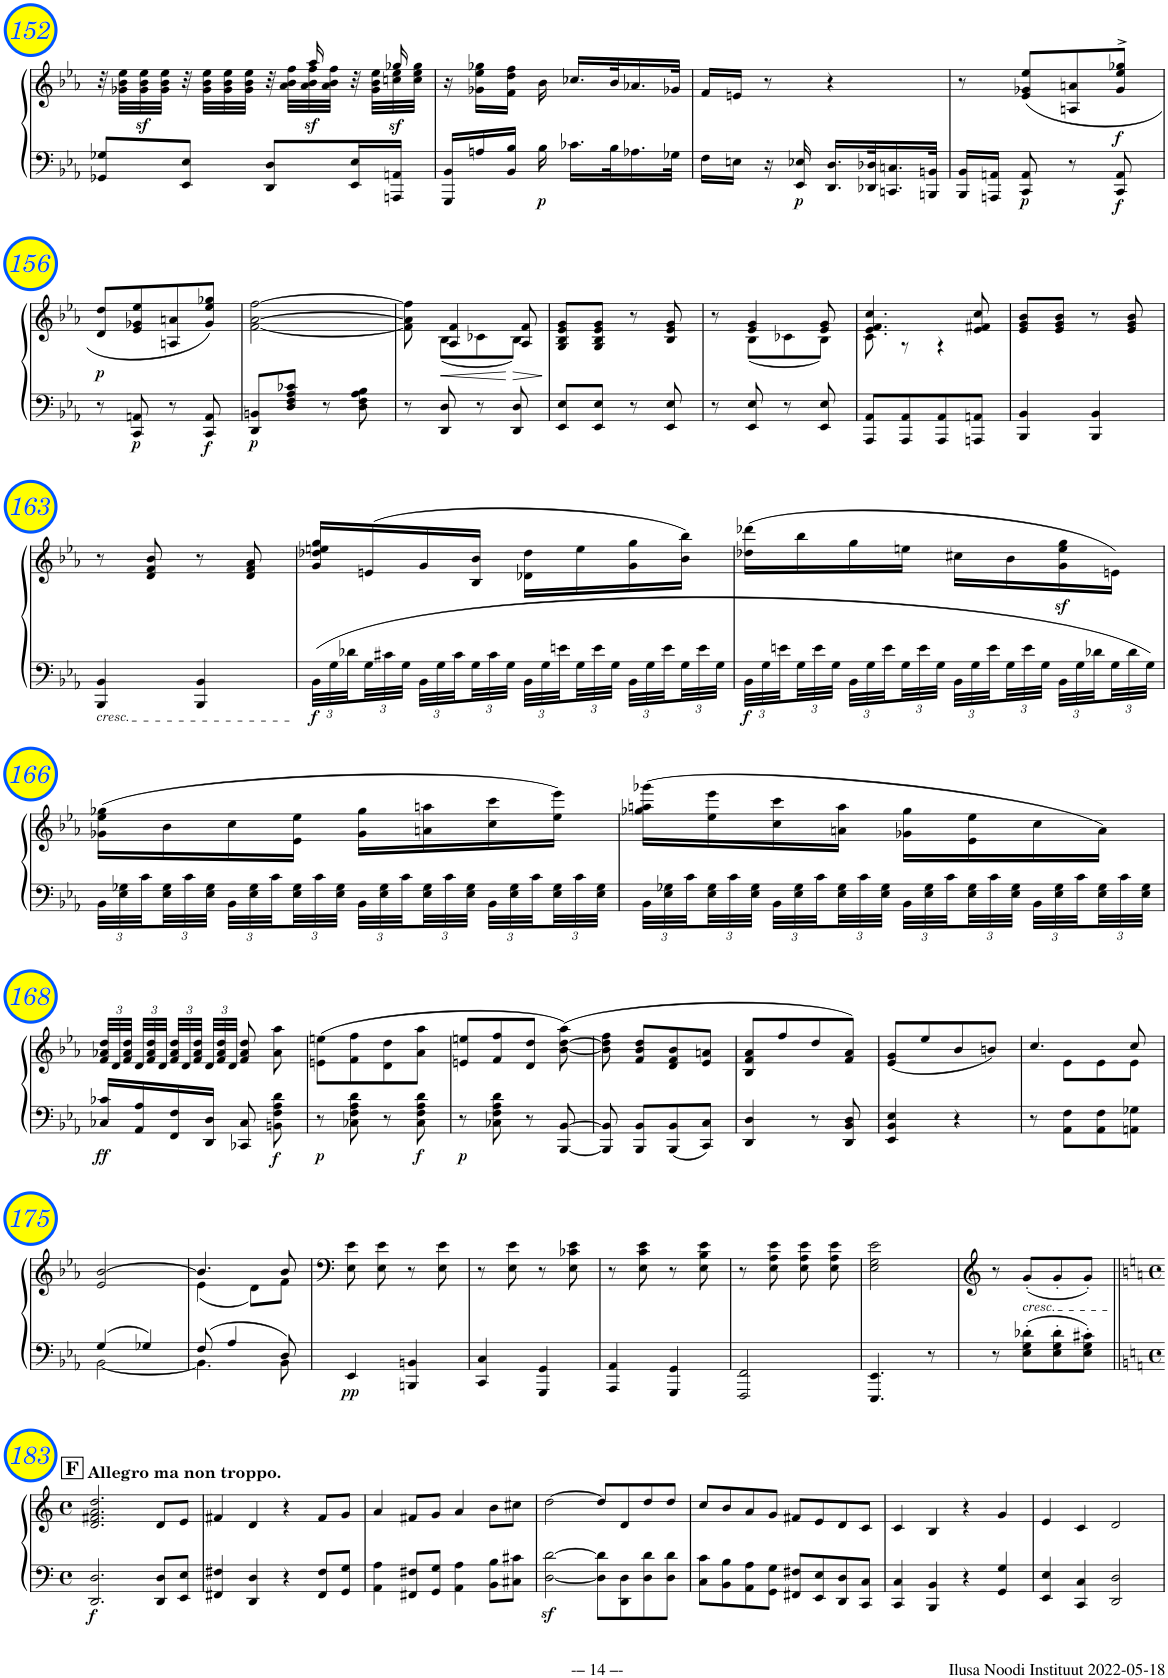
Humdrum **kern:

**kern	**kern	**dynam
*part1	*part1	*part1
*staff2	*staff1	*staff1/2
*I"Piano	*	*
*I'Pno	*	*
!!LO:PB:g=z
*clefF4	*clefF4	*
*k[b-e-a-]	*k[b-e-a-]	*
*M2/4	*M2/4	*
=152	=152	=152
*	*^	*
8GG-X/ 8G-X/L	32r	16ryy	.
.	32g-X\ 32b-\ 32ee-\LLL	.	.
*	*v	*v	*
!	!	!LO:DY:b
.	32g-\ 32b-\ 32ee-\	sf
.	32g-\ 32b-\ 32ee-\JJJ	.
8EE-/ 8E-/J	32r	.
.	32g-\ 32b-\ 32ee-\LLL	.
.	32g-\ 32b-\ 32ee-\	.
.	32g-\ 32b-\ 32ee-\JJJ	.
8DD/ 8D/L	32r	.
.	32a-\ 32b-\ 32ff\LLL	.
*	*^	*
!	!	!	!LO:DY:b
.	32a-\ 32b-\ 32ff\	16aa-/	sf
.	32a-\ 32b-\ 32ff\JJJ	.	.
16EE-/ 16E-/L	32r	16ryy	.
.	32g-\ 32b-\ 32ee-\LLL	.	.
!	!	!	!LO:DY:b
16AAAn/ 16AAn/JJ	32ccn\ 32ee-\	16gg-X/	sf
.	32cc\ 32ee-\ 32gg-\JJJ	.	.
*	*v	*v	*
=153	=153	=153
16GGG/ 16BB-/LL	16r	.
16An/	16g-X\ 16ee-\ 16gg-X\LL	.
16BB-/ 16B-/JJ	16f\ 16dd\ 16ff\JJ	.
!	!	!LO:DY:b=2
16B-\	16b-\	p
16.c-X\LL	16.cc-X/LL	.
32B-\K	32b-/K	.
16.A-X\	16.a-X/	.
32G-X\JJk	32g-X/JJk	.
=154	=154	=154
16F\LL	16f/LL	.
16En\JJ	16en/JJ	.
16r	8r	.
!	!	!LO:DY:b=2
16EE-/ 16E-X/	.	p
16.DD/ 16.D/LL	4r	.
32DD-X/ 32D-X/K	.	.
16.CCn/ 16.Cn/	.	.
32BBBn/ 32BBn/JJk	.	.
=155	=155	=155
16BBB-/ 16BB-/LL	8r	.
16AAAn/ 16AAn/JJ	.	.
!	!	!LO:DY:b=2
8CC/ 8AA/	(8e-/ 8g-X/ 8ee-/L	p
8r	8An/ 8an/	.
!	!	!LO:DY:b=2
!	!	!LO:DY:n=1:b
8CC/ 8AA/	8g-/^> 8ee-/^> 8gg-X/^>J	f f
!!LO:LB:g=z
=156	=156	=156
!	!	!LO:DY:b
8r	8d/ 8dd/L	p
!	!	!LO:DY:b=2
8CC/ 8AAn/	8e-/ 8g-X/ 8ee-/	p
8r	8An/ 8an/	.
!	!	!LO:DY:b=2
8CC/ 8AA/	8g-/ 8ee-/ 8gg-X/J)	f
=157	=157	=157
!	!	!LO:DY:b=2
8DD/ 8BBn/L	[2f\ [2a-\ [2ff\	p
8D/ 8F/ 8A-/ 8c-X/J	.	.
8r	.	.
8D\ 8F\ 8A-\ 8B-\	.	.
=158	=158	=158
*	*^	*
8r	8f\] 8a-\] 8ff\]	8ryy	.
!	!	!	!LO:HP:b
8DD/ 8D/	4A-/ 4f/	(8B-\L	<
8r	.	8c-X\	.
!	!	!	!LO:HP:n=1:b
8DD/ 8D/	8A-/ 8f/	8B-\J)	[ >
*	*v	*v	*
.	.	]
=159	=159	=159
8EE-/ 8E-/L	8G/ 8B-/ 8e-/ 8g/L	.
8EE-/ 8E-/J	8G/ 8B-/ 8e-/ 8g/J	.
8r	8r	.
8EE-/ 8E-/	8B-/ 8e-/ 8g/	.
=160	=160	=160
*	*^	*
8r	8r	8ryy	.
8EE-/ 8E-/	4e-/ 4g/	(8B-\L	.
8r	.	8c-X\	.
8EE-/ 8E-/	8e-/ 8g/	8B-\J)	.
=161	=161	=161	=161
8AAA-/ 8AA-/L	4.e-/ 4.f/ 4.cc/	8c\	.
8AAA-/ 8AA-/	.	8r	.
8AAA-/ 8AA-/	.	4r	.
8AAAn/ 8AAn/J	8e-/ 8f#X/ 8cc/	.	.
*	*v	*v	*
=162	=162	=162
4BBB-/ 4BB-/	8e-/ 8g/ 8b-/L	.
.	8e-/ 8g/ 8b-/J	.
4BBB-/ 4BB-/	8r	.
.	8e-/ 8g/ 8b-/	.
!!LO:LB:g=z
=163	=163	=163
!LO:TX:b:i:t=cresc.	!	!
4BBB-/ 4BB-/	8r	.
.	8d/ 8f/ 8b-/	.
4BBB-/ 4BB-/	8r	.
.	8d/ 8f/ 8a-/	.
=164	=164	=164
*Xbrackettup	*	*
!	!	!LO:DY:b=2
48BB-\LLL	16g/ 16dd-X/ 16een/ 16gg/LL	f
48G\	.	.
48d-X\JJ	.	.
48G\LL	(16en/	.
48c#X\	.	.
48G\JJJ	.	.
48BB-\LLL	16g/	.
48G\	.	.
48c#\JJ	.	.
48G\LL	16B-/ 16b-/JJ	.
48c#\	.	.
48G\JJJ	.	.
48BB-\LLL	16d-X\ 16dd-\LL	.
48G\	.	.
48en\JJ	.	.
48G\LL	16ee\	.
48e\	.	.
48G\JJJ	.	.
48BB-\LLL	16g\ 16gg\	.
48G\	.	.
48e\JJ	.	.
48G\LL	16b-\ 16bb-\JJ)	.
48e\	.	.
48G\JJJ	.	.
=165	=165	=165
!	!	!LO:DY:b=2
48BB-\LLL	(16dd-X\ 16ddd-X\LL	f
48G\	.	.
48en\JJ	.	.
48G\LL	16bb-\	.
48e\	.	.
48G\JJJ	.	.
48BB-\LLL	16gg\	.
48G\	.	.
48e\JJ	.	.
48G\LL	16een\JJ	.
48e\	.	.
48G\JJJ	.	.
48BB-\LLL	16cc#X\LL	.
48G\	.	.
48e\JJ	.	.
48G\LL	16b-\	.
48e\	.	.
48G\JJJ	.	.
48BB-\LLL	16g\z< 16ee\z< 16gg\z<	.
48G\	.	.
48d-X\JJ	.	.
48G\LL	16en\JJ)	.
48d-\	.	.
48G\JJJ	.	.
!!LO:LB:g=z
=166	=166	=166
48BB-\LLL	(16g-X\ 16ee-\ 16gg-X\LL	.
48E-\ 48G-X\	.	.
48c\JJ	.	.
48E-\ 48G-\LL	16b-\	.
48c\	.	.
48E-\ 48G-\JJJ	.	.
48BB-\LLL	16cc\	.
48E-\ 48G-\	.	.
48c\JJ	.	.
48E-\ 48G-\LL	16e-\ 16ee-\JJ	.
48c\	.	.
48E-\ 48G-\JJJ	.	.
48BB-\LLL	16g-\ 16gg-\LL	.
48E-\ 48G-\	.	.
48c\JJ	.	.
48E-\ 48G-\LL	16an\ 16aan\	.
48c\	.	.
48E-\ 48G-\JJJ	.	.
48BB-\LLL	16cc\ 16ccc\	.
48E-\ 48G-\	.	.
48c\JJ	.	.
48E-\ 48G-\LL	16ee-\ 16eee-\JJ)	.
48c\	.	.
48E-\ 48G-\JJJ	.	.
=167	=167	=167
48BB-\LLL	(16gg-X\ 16aan\ 16ggg-X\LL	.
48E-\ 48G-X\	.	.
48c\JJ	.	.
48E-\ 48G-\LL	16ee-\ 16eee-\	.
48c\	.	.
48E-\ 48G-\JJJ	.	.
48BB-\LLL	16cc\ 16ccc\	.
48E-\ 48G-\	.	.
48c\JJ	.	.
48E-\ 48G-\LL	16an\ 16aa\JJ	.
48c\	.	.
48E-\ 48G-\JJJ	.	.
48BB-\LLL	16g-X\ 16gg-\LL	.
48E-\ 48G-\	.	.
48c\JJ	.	.
48E-\ 48G-\LL	16e-\ 16ee-\	.
48c\	.	.
48E-\ 48G-\JJJ	.	.
48BB-\LLL	16cc\	.
48E-\ 48G-\	.	.
48c\JJ	.	.
48E-\ 48G-\LL	16a\JJ)	.
48c\	.	.
48E-\ 48G-\JJJ	.	.
!!LO:LB:g=z
=168	=168	=168
*	*Xbrackettup	*
!	!	!LO:DY:b=2
16C-X/ 16c-X/LL	48f/ 48a-X/ 48dd/LLL	ff
.	48d/	.
.	48f/ 48a-/ 48dd/JJJ	.
16AA-/ 16A-/	48d/LLL	.
.	48f/ 48a-/ 48dd/	.
.	48d/JJJ	.
16FF/ 16F/	48f/ 48a-/ 48dd/LLL	.
.	48d/	.
.	48f/ 48a-/ 48dd/JJJ	.
16DD/ 16D/JJ	48d/LLL	.
.	48f/ 48a-/ 48dd/	.
.	48d/JJJ	.
8CC-X/ 8C-/	8f/ 8a-/ 8dd/	.
!	!	!LO:DY:b=2
8BBn\ 8F\ 8A-\ 8d\	8a-\ 8aa-\	f
=169	=169	=169
!	!	!LO:DY:b=2
8r	(8en\ 8een\L	p
8C-X\ 8F\ 8A-\ 8d\	8f\ 8ff\	.
8r	8d\ 8dd\	.
!	!	!LO:DY:b=2
8C-\ 8F\ 8A-\ 8d\	8a-\ 8aa-\J	f
=170	=170	=170
!	!	!LO:DY:b=2
8r	8en/ 8een/L	p
8C-X\ 8F\ 8A-\ 8d\	8f/ 8ff/	.
8r	8d/ 8dd/J	.
[8BBB-/ [8BB-/	([8b-\ [8dd\ 8aa-\)	.
=171	=171	=171
8BBB-/] 8BB-/]	8b-\] 8dd\] 8ff\	.
8BBB-/ 8BB-/L	8f/ 8b-/ 8dd/L	.
8BBB-/ 8BB-/	8d/ 8f/ 8b-/	.
8CC/ 8C/J	8e-/ 8an/J	.
=172	=172	=172
4DD/ 4D/	8B-/ 8f/ 8a-/L	.
.	8ff/	.
8r	8dd/	.
8DD/ 8BB-/ 8D/	8f/ 8a-/J)	.
=173	=173	=173
4EE-/ 4BB-/ 4E-/	(8e-/ 8g/L	.
.	8ee-/	.
4r	8b-/	.
.	8bn/J)	.
=174	=174	=174
*	*^	*
8r	4.cc/	8ryy	.
8AA-\ 8F\L	.	8e-\L	.
8AA-\ 8F\	.	8e-\	.
8AAn\ 8G-X\J	8cc/	8e-\J	.
*	*v	*v	*
!!LO:LB:g=z
=175	=175	=175
*^	*	*
4G/	[2BB-\	2e-/ [2b-/	.
4G-X/	.	.	.
=176	=176	=176	=176
*	*	*^	*
8F/	4.BB-\]	4.b-/]	(4e-\	.
4A-/	.	.	.	.
.	.	.	8d\L)	.
8D/	8BB-\	8b-/	8f\J	.
=177	=177	=177	=177	=177
!	!	!	!	!LO:DY:b=2
*v	*v	*	*	*
*	*v	*v	*
4EE-/	8E-\ 8e-\	pp
.	8E-\ 8e-\	.
4BBBn/ 4BBn/	8r	.
.	8E-\ 8e-\	.
=178	=178	=178
4CC/ 4C/	8r	.
.	8E-\ 8e-\	.
4GGG/ 4GG/	8r	.
.	8E-\ 8c-X\ 8e-\	.
=179	=179	=179
4AAA-/ 4AA-/	8r	.
.	8E-\ 8c\ 8e-\	.
4GGG/ 4GG/	8r	.
.	8E-\ 8B-\ 8e-\	.
=180	=180	=180
2FFF/ 2FF/	8r	.
.	8E-\ 8A-\ 8e-\	.
.	8E-\ 8A-\ 8e-\	.
.	8E-\ 8A-\ 8e-\	.
=181	=181	=181
4.EEE-/ 4.EE-/	2E-\ 2G\ 2e-\	.
8r	.	.
=182	=182	=182
8r	8r	.
!	!LO:TX:b:i:t=cresc.	!
8E-\' 8G\' 8d-X\'L	(8g'/L	.
8E-\' 8G\' 8d-\'	8g'/	.
8E-\' 8G\' 8c#X\'J	8g'/J)	.
!!LO:LB:g=z
=183||	=183||	=183||
!!LO:REH:place=s1:a:B:cj:fs=14:t=F
*k[]	*k[]	*
*M4/4	*M4/4	*
*met(c)	*met(c)	*
!	!LO:TX:a:B:t=Allegro ma non troppo.	!
!	!	!LO:DY:b=2
2.DD/ 2.D/	2.d/ 2.f#X/ 2.a/ 2.dd/	f
8DD/ 8D/L	8d/L	.
8EE/ 8E/J	8e/J	.
=184	=184	=184
4FF#X/ 4F#X/	4f#X/	.
4DD/ 4D/	4d/	.
4r	4r	.
8FF#/ 8F#/L	8f#/L	.
8GG/ 8G/J	8g/J	.
=185	=185	=185
4AA\ 4A\	4a/	.
8FF#X/ 8F#X/L	8f#X/L	.
8GG/ 8G/J	8g/J	.
4AA\ 4A\	4a/	.
8BB\ 8B\L	8b\L	.
8C#X\ 8c#X\J	8cc#X\J	.
=186	=186	=186
[2D\z< [2d\z<	[2dd\	.
8D\] 8d\]L	8dd/L]	.
8DD\ 8D\	8d/	.
8D\ 8d\	8dd/	.
8D\ 8d\J	8dd/J	.
=187	=187	=187
8C\ 8c\L	8cc/L	.
8BB\ 8B\	8b/	.
8AA\ 8A\	8a/	.
8GG\ 8G\J	8g/J	.
8FF#X/ 8F#X/L	8f#X/L	.
8EE/ 8E/	8e/	.
8DD/ 8D/	8d/	.
8CC/ 8C/J	8c/J	.
=188	=188	=188
4CC/ 4C/	4c/	.
4BBB/ 4BB/	4B/	.
4r	4r	.
4GG/ 4G/	4g/	.
=189	=189	=189
4EE/ 4E/	4e/	.
4CC/ 4C/	4c/	.
2DD/ 2D/	2d/	.
=	=	=
*-	*-	*-
